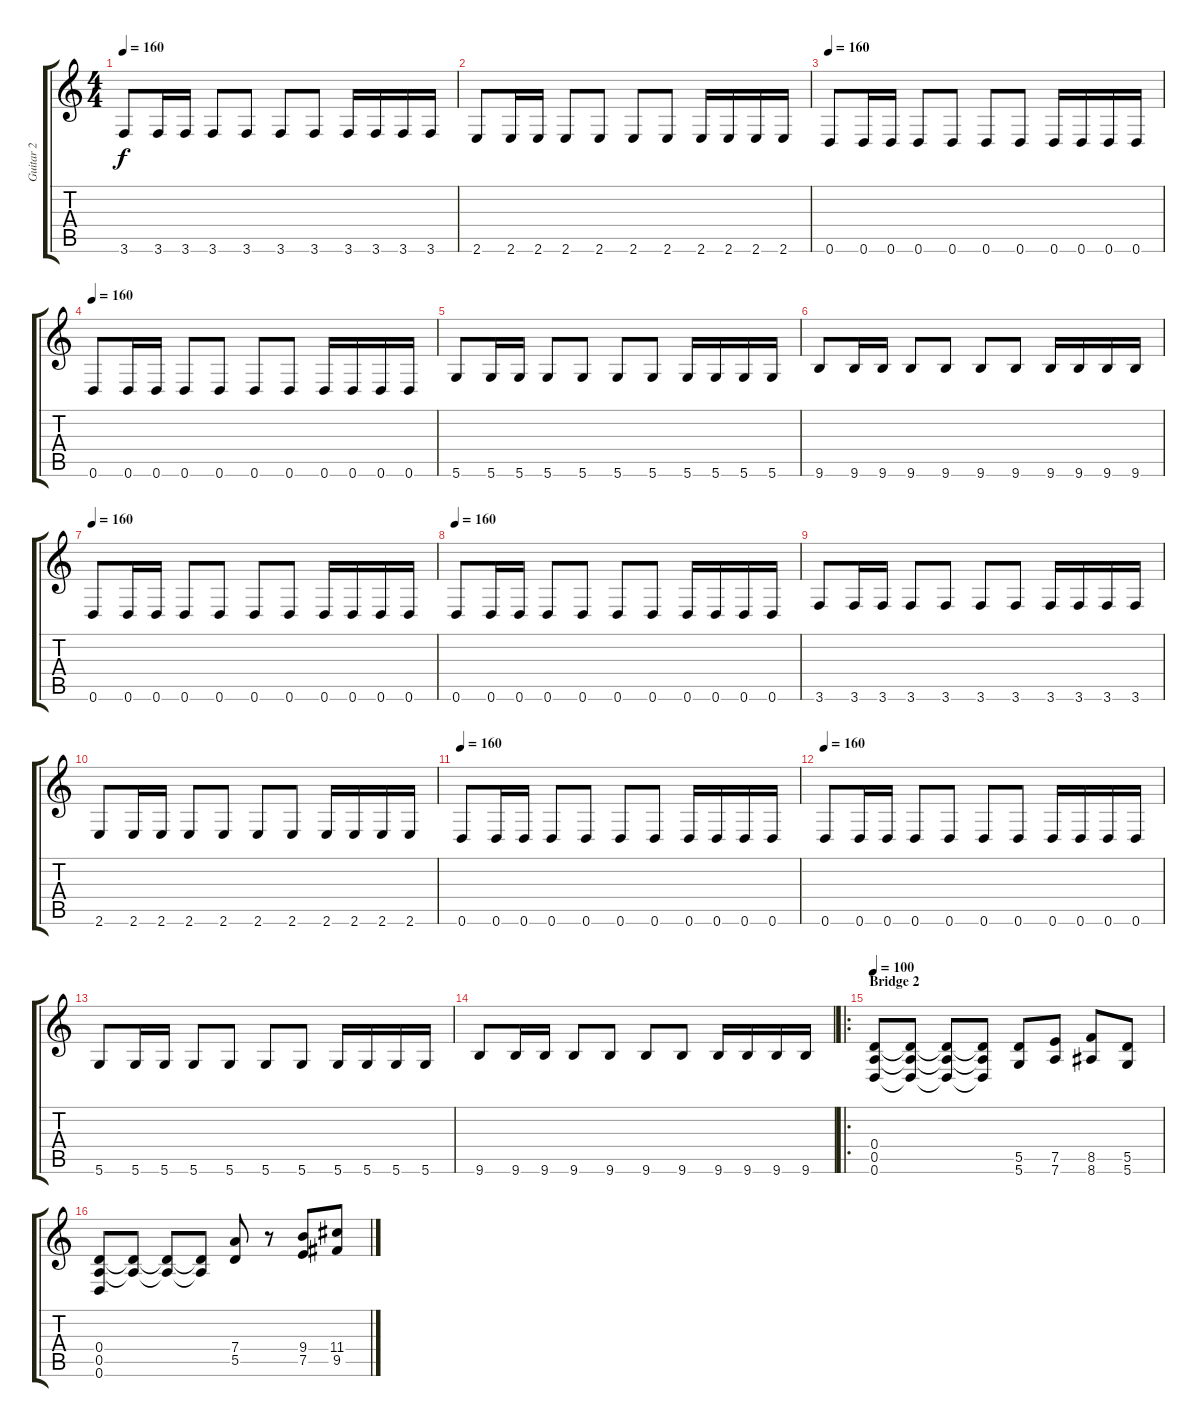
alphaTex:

\track ("Guitar 2" "Guitar 2") {instrument distortionguitar}
\staff {score tabs}
\tuning (E4 B3 G3 D3 A2 D2) {hide}
\ts (4 4)
\tempo 160
\clef g2
\ks c
3.6.8{dy f} 3.6.16 3.6.16 3.6.8 3.6.8 3.6.8 3.6.8 3.6.16 3.6.16 3.6.16 3.6.16 |
2.6.8 2.6.16 2.6.16 2.6.8 2.6.8 2.6.8 2.6.8 2.6.16 2.6.16 2.6.16 2.6.16 |
\tempo 160
0.6.8 0.6.16 0.6.16 0.6.8 0.6.8 0.6.8 0.6.8 0.6.16 0.6.16 0.6.16 0.6.16 |
\tempo 160
0.6.8 0.6.16 0.6.16 0.6.8 0.6.8 0.6.8 0.6.8 0.6.16 0.6.16 0.6.16 0.6.16 |
5.6.8 5.6.16 5.6.16 5.6.8 5.6.8 5.6.8 5.6.8 5.6.16 5.6.16 5.6.16 5.6.16 |
9.6.8 9.6.16 9.6.16 9.6.8 9.6.8 9.6.8 9.6.8 9.6.16 9.6.16 9.6.16 9.6.16 |
\tempo 160
0.6.8 0.6.16 0.6.16 0.6.8 0.6.8 0.6.8 0.6.8 0.6.16 0.6.16 0.6.16 0.6.16 |
\tempo 160
0.6.8 0.6.16 0.6.16 0.6.8 0.6.8 0.6.8 0.6.8 0.6.16 0.6.16 0.6.16 0.6.16 |
3.6.8 3.6.16 3.6.16 3.6.8 3.6.8 3.6.8 3.6.8 3.6.16 3.6.16 3.6.16 3.6.16 |
2.6.8 2.6.16 2.6.16 2.6.8 2.6.8 2.6.8 2.6.8 2.6.16 2.6.16 2.6.16 2.6.16 |
\tempo 160
0.6.8 0.6.16 0.6.16 0.6.8 0.6.8 0.6.8 0.6.8 0.6.16 0.6.16 0.6.16 0.6.16 |
\tempo 160
0.6.8 0.6.16 0.6.16 0.6.8 0.6.8 0.6.8 0.6.8 0.6.16 0.6.16 0.6.16 0.6.16 |
5.6.8 5.6.16 5.6.16 5.6.8 5.6.8 5.6.8 5.6.8 5.6.16 5.6.16 5.6.16 5.6.16 |
9.6.8 9.6.16 9.6.16 9.6.8 9.6.8 9.6.8 9.6.8 9.6.16 9.6.16 9.6.16 9.6.16 |
\ro
\section ("" "Bridge 2 ")
\tempo 100
(0.4 0.5 0.6).8 (0.4{t} 0.5{t} 0.6{t}).8 (0.4{t} 0.5{t} 0.6{t}).8 (0.4{t} 0.5{t} 0.6{t}).8 (5.5 5.6).8 (7.5 7.6).8 (8.5 8.6).8 (5.5 5.6).8 |
(0.4 0.5 0.6).8 (0.4{t} 0.5{t}).8 (0.4{t} 0.5{t}).8 (0.4{t} 0.5{t}).8 (7.4 5.5).8 r.8 (9.4 7.5).8 (11.4 9.5).8
